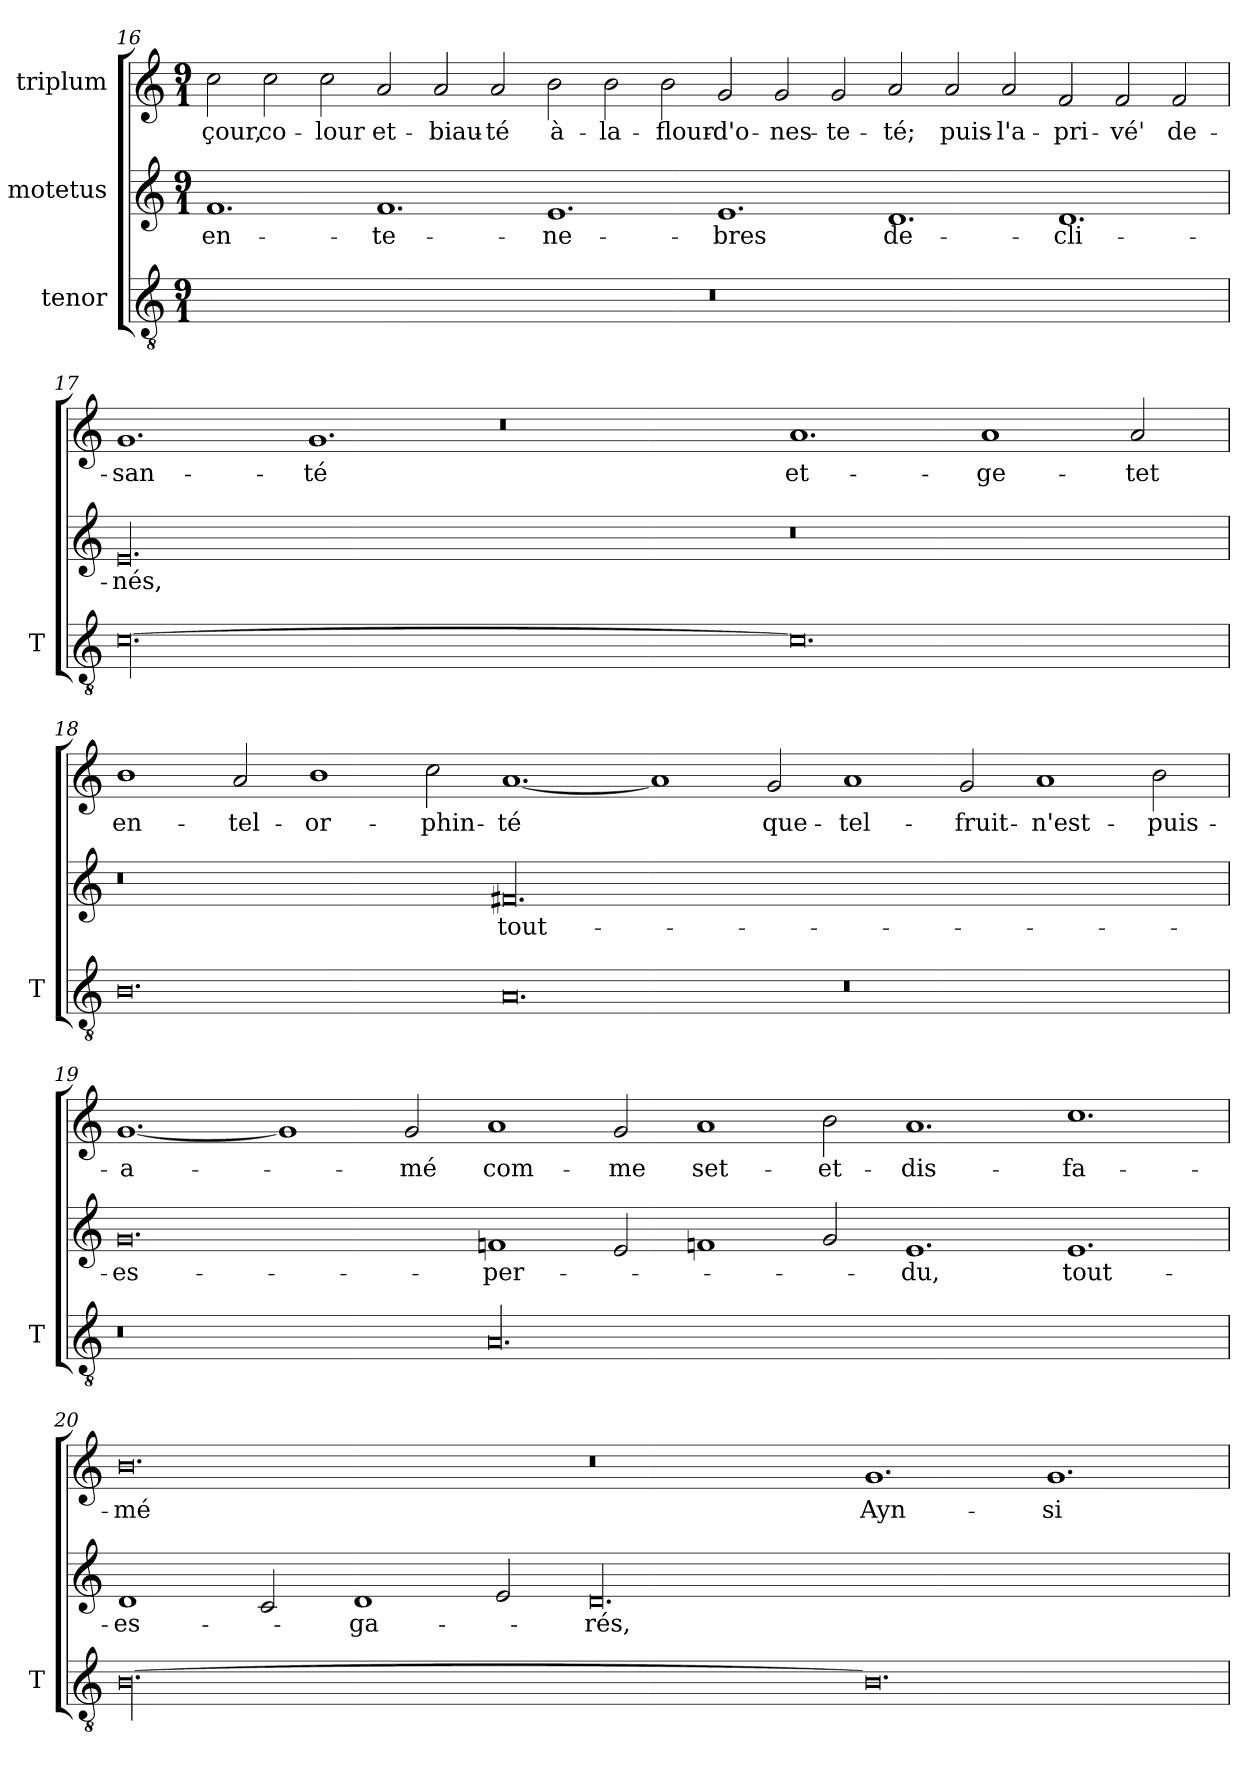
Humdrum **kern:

**kern	**kern	**text	**kern	**text
*part3	*part2	*part2	*part1	*part1
*staff3	*staff2	*staff2	*staff1	*staff1
*I"tenor	*I"motetus	*	*I"triplum	*
*I'T	*	*	*	*
!!LO:LB:g=z
*clefGv2	*clefG2	*	*clefG2	*
*k[]	*k[]	*	*k[]	*
*C:	*C:	*	*C:	*
*M9/1	*M9/1	*	*M9/1	*
=16	=16	=16	=16	=16
1%9r	1.f/	en-	2cc\	-çour,
.	.	.	2cc\	co-
.	.	.	2cc\	-lour
.	1.f/	te-	2a/	et-
.	.	.	2a/	biau-
.	.	.	2a/	-té
.	1.e/	-ne-	2b\	à-
.	.	.	2b\	la-
.	.	.	2b\	flour-
.	1.e/	-bres	2g/	d'o-
.	.	.	2g/	-nes-
.	.	.	2g/	-te-
.	1.d/	de-	2a/	-té;
.	.	.	2a/	puis-
.	.	.	2a/	l'a-
.	1.d/	-cli-	2f/	pri-
.	.	.	2f/	-vé'
.	.	.	2f/	de-
!!LO:LB:g=z
=17	=17	=17	=17	=17
[00.c\	00.e/	-nés,	1.g/	san-
.	.	.	1.g/	-té
.	.	.	0.r	.
0.c\]	0.r	.	1.a/	et-
.	.	.	1a/	ge-
.	.	.	2a/	-tet
=18	=18	=18	=18	=18
0.B\	0.r	.	1b\	en-
.	.	.	2a/	tel-
.	.	.	1b\	or-
.	.	.	2cc\	-phin-
0.A/	00.f#X/	tout-	[1.a/	-té
.	.	.	1a/]	.
.	.	.	2g/	que-
0.r	.	.	1a/	tel-
.	.	.	2g/	fruit-
.	.	.	1a/	n'est-
.	.	.	2b\	puis-
!!LO:LB:g=z
=19	=19	=19	=19	=19
0.r	0.g/	es-	[1.g/	a-
.	.	.	1g/]	.
.	.	.	2g/	-mé
00.A/	1fn/	-per-	1a/	com-
.	2e/	.	2g/	-me
.	1fn/	.	1a/	set-
.	2g/	.	2b\	et-
.	1.e/	-du,	1.a/	dis-
.	1.e/	tout-	1.cc\	-fa-
=20	=20	=20	=20	=20
[00.B\	1d/	es-	0.b\	-mé
.	2c/	.	.	.
.	1d/	-ga-	.	.
.	2e/	.	.	.
.	00.d/	-rés,	0.r	.
0.B\]	.	.	1.g/	Ayn-
.	.	.	1.g/	-si
=	=	=	=	=
*-	*-	*-	*-	*-
